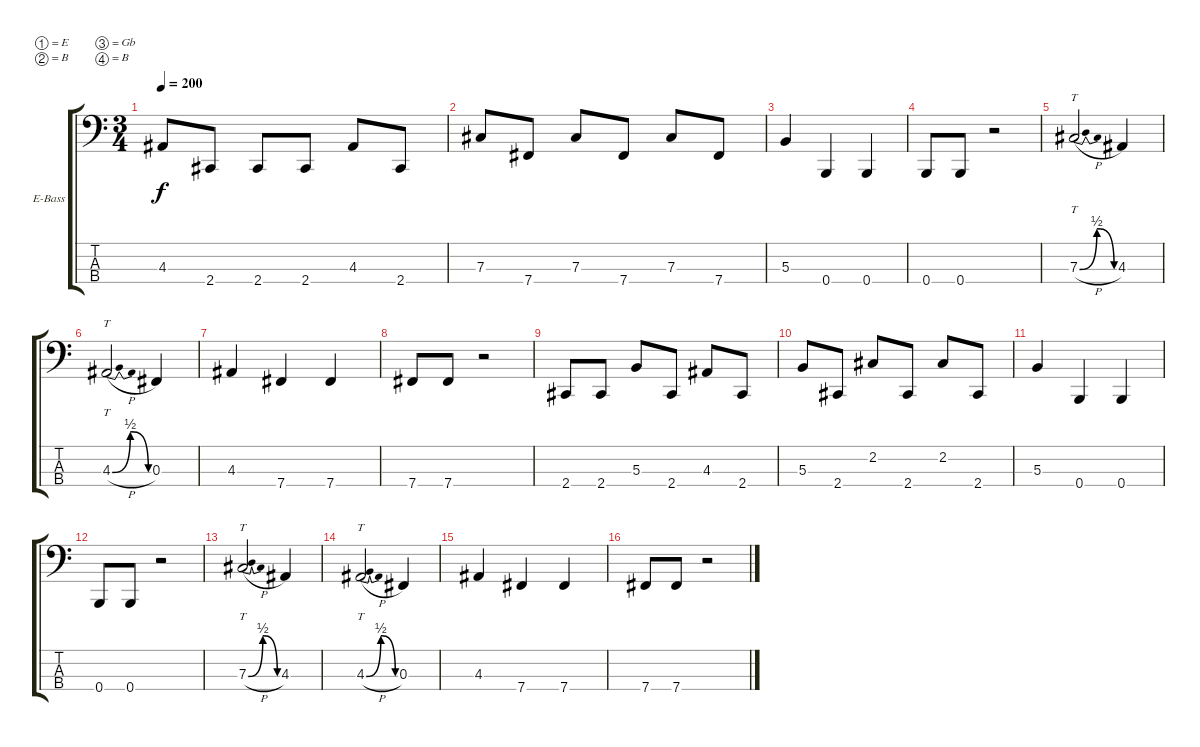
\bracketExtendMode groupsimilarinstruments
\firstSystemTrackNameOrientation horizontal
\otherSystemsTrackNameOrientation horizontal
\track ("Track 9" "E-Bass") {multiBarRest instrument electricbassfinger}
\staff {score tabs}
\tuning (E2 B1 Gb1 B0)
\ts (3 4)
\tempo 200
\clef f4
\ks c
4.3.8{dy f} 2.4.8 2.4.8 2.4.8 4.3.8 2.4.8 |
7.3.8 7.4.8 7.3.8 7.4.8 7.3.8 7.4.8 |
5.3.4 0.4.4 0.4.4 |
0.4.8 0.4.8 r.2 |
7.3{be (bendrelease 0 0 30 2 30 2 60 0) h}.2{tt} 4.3.4 |
4.3{be (bendrelease 0 0 30 2 30 2 60 0) h}.2{tt} 0.3.4 |
4.3.4 7.4.4 7.4.4 |
7.4.8 7.4.8 r.2 |
2.4.8 2.4.8 5.3.8 2.4.8 4.3.8 2.4.8 |
5.3.8 2.4.8 2.2.8 2.4.8 2.2.8 2.4.8 |
5.3.4 0.4.4 0.4.4 |
0.4.8 0.4.8 r.2 |
7.3{be (bendrelease 0 0 30 2 30 2 60 0) h}.2{tt} 4.3.4 |
4.3{be (bendrelease 0 0 30 2 30 2 60 0) h}.2{tt} 0.3.4 |
4.3.4 7.4.4 7.4.4 |
7.4.8 7.4.8 r.2
